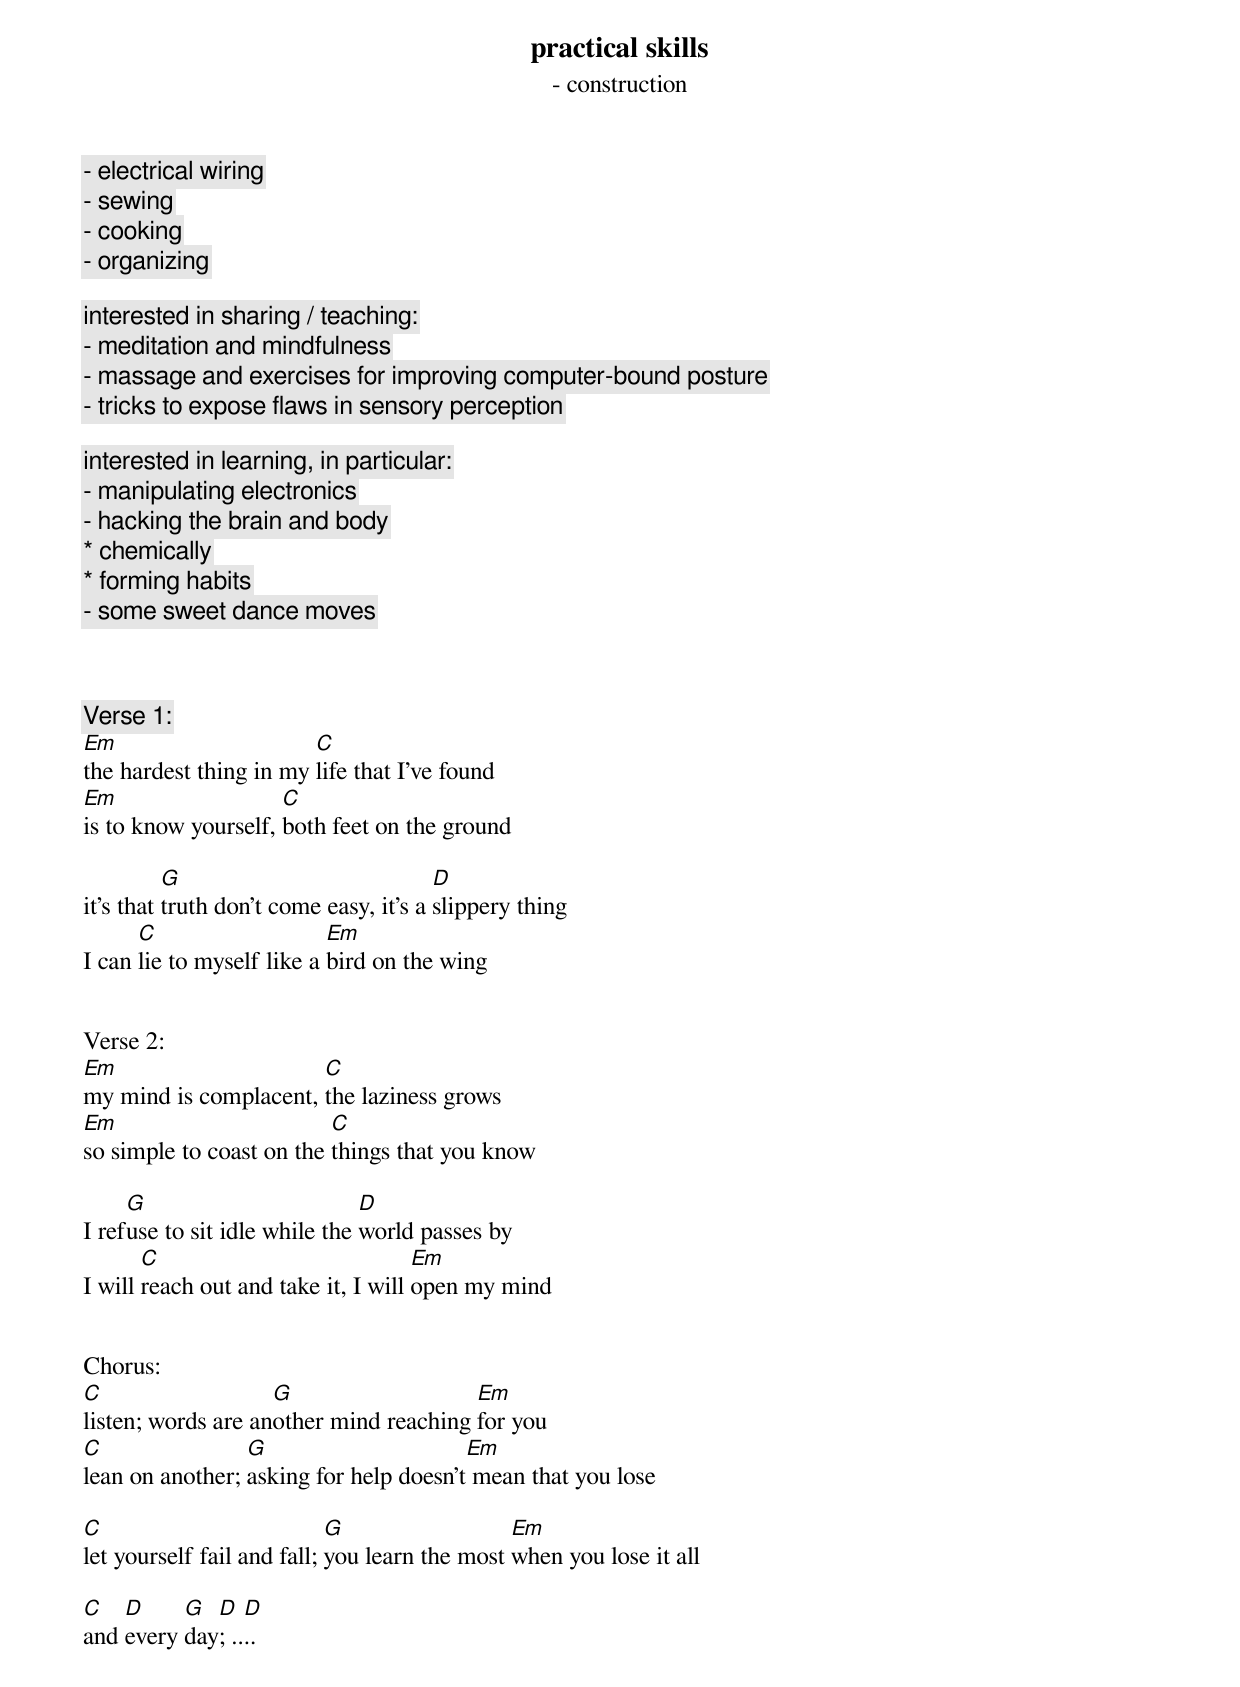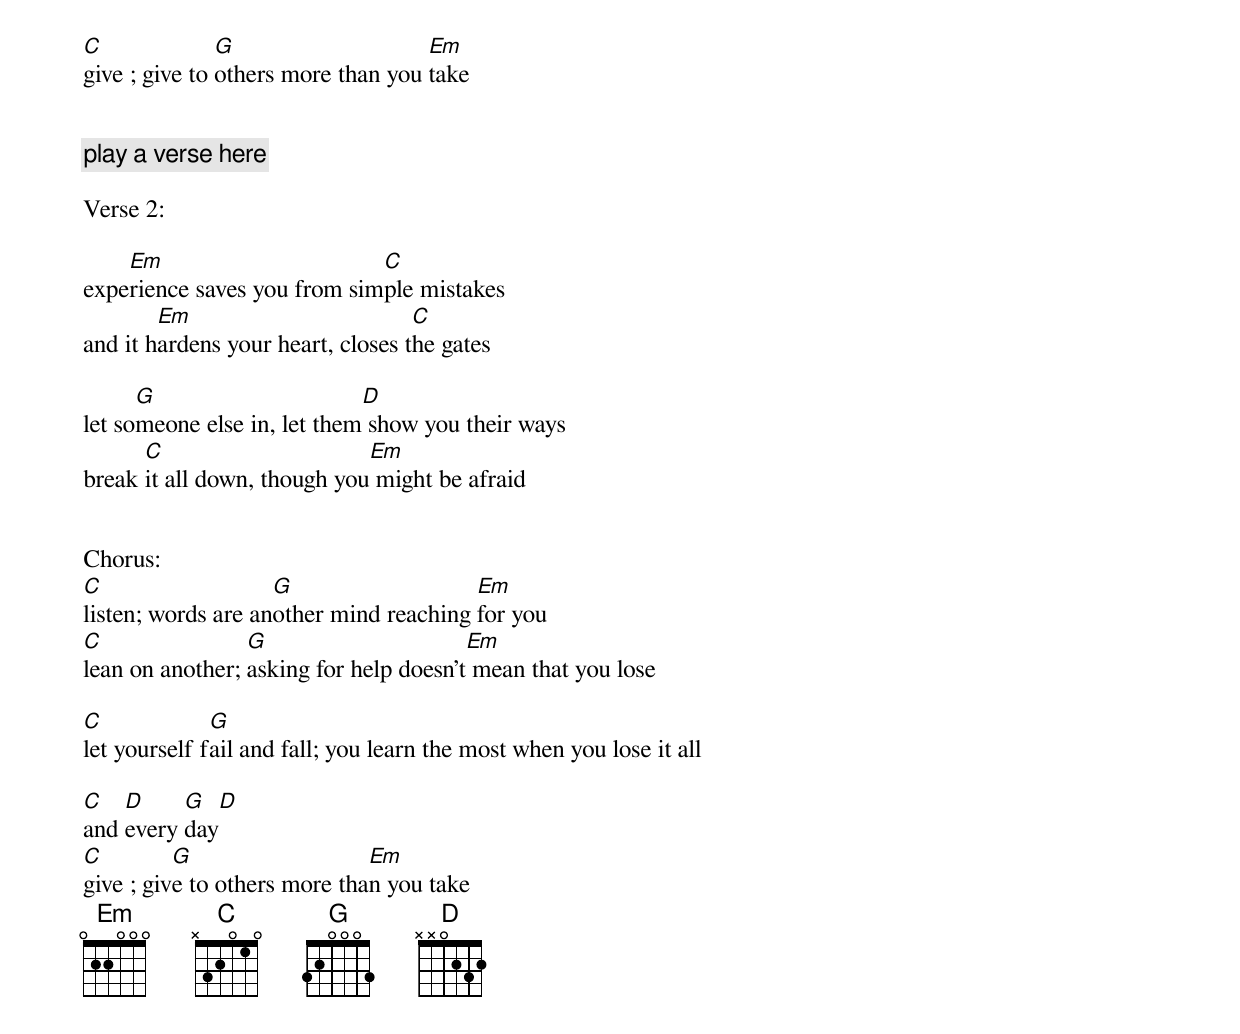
practical skills
  - construction
  - electrical wiring
  - sewing
  - cooking
  - organizing

interested in sharing / teaching:
  - meditation and mindfulness
  - massage and exercises for improving computer-bound posture
  - tricks to expose flaws in sensory perception

interested in learning, in particular:
  - manipulating electronics
  - hacking the brain and body
    * chemically
    * forming habits
  - some sweet dance moves



Verse 1:
Em                      C
the hardest thing in my life that I've found
Em                   C
is to know yourself, both feet on the ground

          G                             D
it's that truth don't come easy, it's a slippery thing
      C                    Em
I can lie to myself like a bird on the wing


Verse 2:
Em                     C
my mind is complacent, the laziness grows
Em                        C
so simple to coast on the things that you know

     G                         D
I refuse to sit idle while the world passes by
       C                             Em
I will reach out and take it, I will open my mind


Chorus:
C                   G                   Em
listen; words are another mind reaching for you
C                G                      Em
lean on another; asking for help doesn't mean that you lose

C                           G                  Em
let yourself fail and fall; you learn the most when you lose it all

C   D     G  D   D
and every day; ....
C              G                    Em
give ; give to others more than you take


[play a verse here]

Verse 2:

    Em                       C
experience saves you from simple mistakes
        Em                         C
and it hardens your heart, closes the gates

      G                      D
let someone else in, let them show you their ways
      C                      Em
break it all down, though you might be afraid


Chorus:
C                   G                   Em
listen; words are another mind reaching for you
C                G                      Em
lean on another; asking for help doesn't mean that you lose

C             G
let yourself fail and fall; you learn the most when you lose it all

C   D     G  D
and every day
C         G                   Em
give ; give to others more than you take
